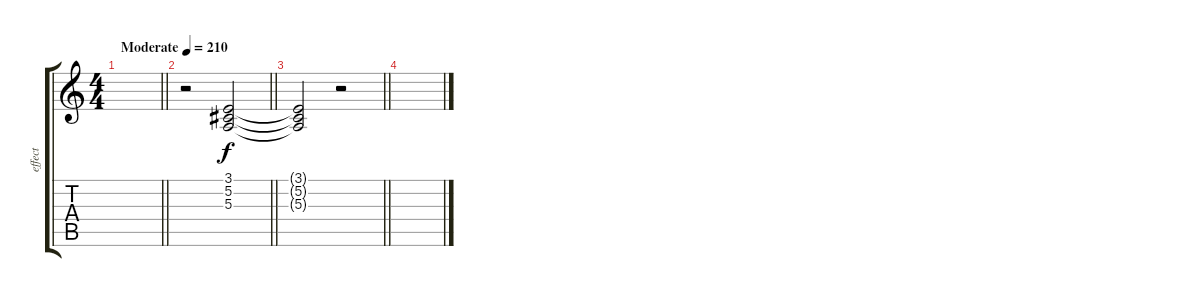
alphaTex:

\track ("effect" "effect") {instrument reversecymbal}
\staff {score tabs}
\tuning (Db4 Ab3 E3 B2 Gb2 B1) {hide}
\ts (4 4)
\tempo (210 "Moderate")
\clef g2
\barLineRight lightlight
\ks c
|
\section ("" "")
\barLineRight lightlight
r.2 (3.1 5.2 5.3).2 |
\barLineRight lightlight
(3.1{t} 5.2{t} 5.3{t}).2 r.2 |
\section ("" "")
